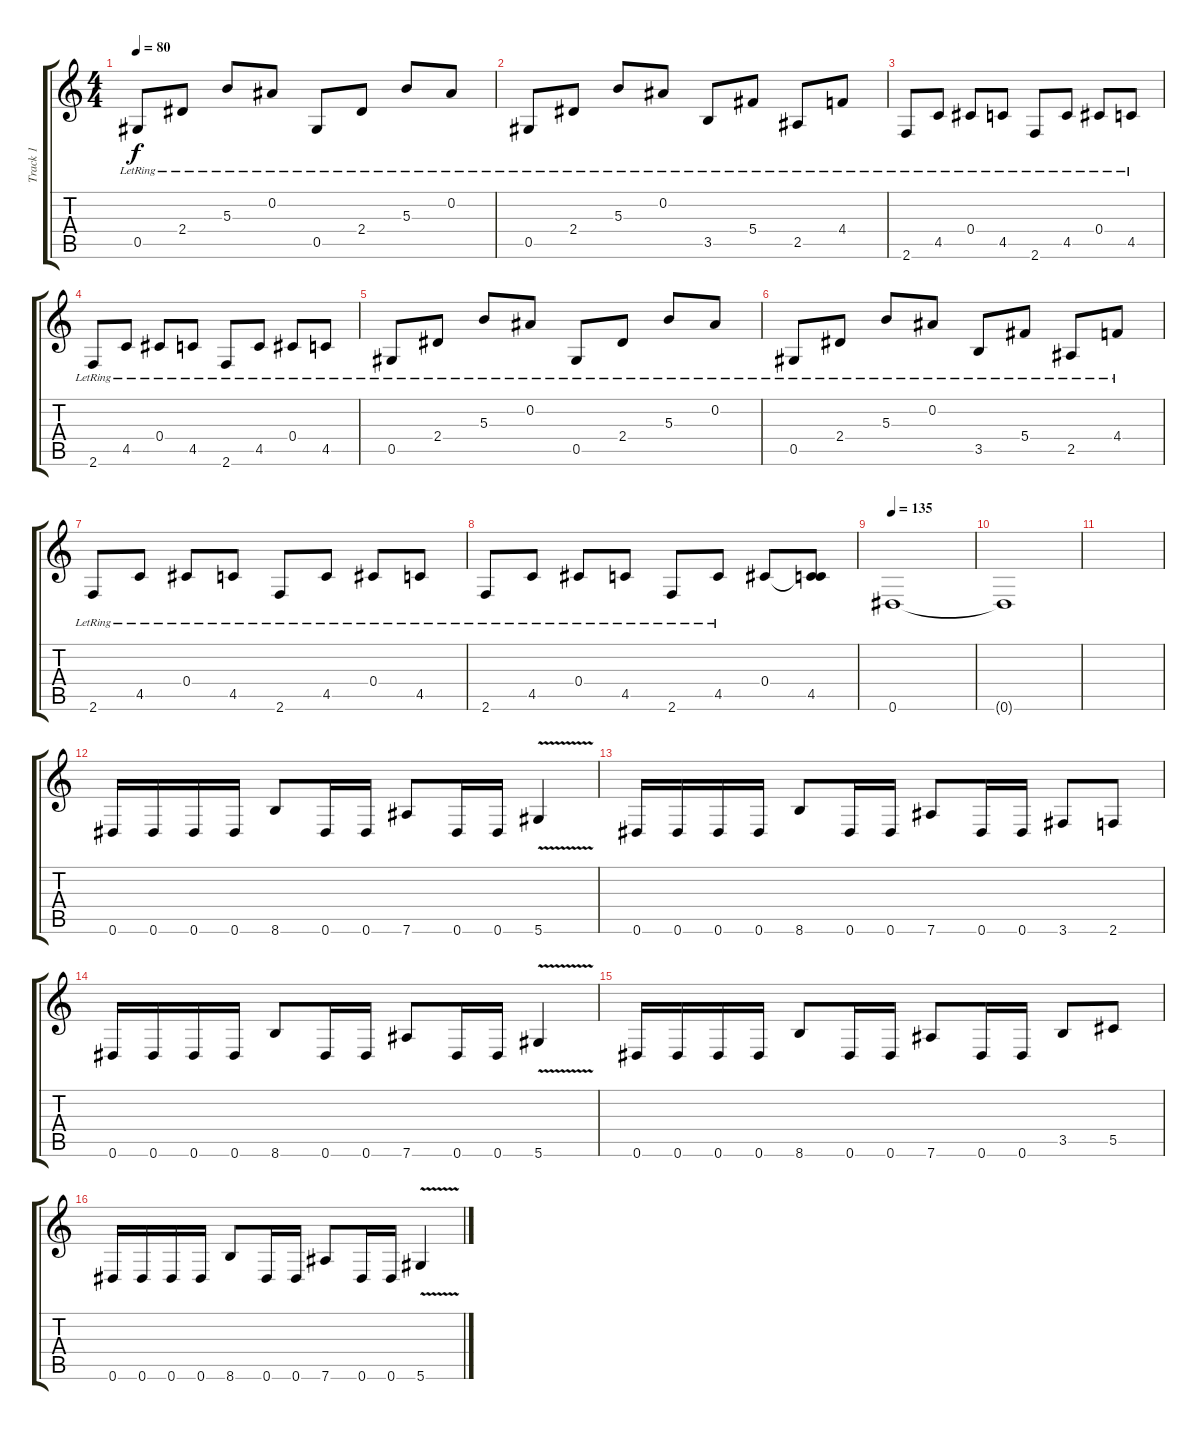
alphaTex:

\track ("Track 1" "Track 1") {instrument acousticguitarsteel}
\staff {score tabs}
\tuning (Eb4 Bb3 Gb3 Db3 Ab2 Eb2) {hide}
\ts (4 4)
\tempo 80
\clef g2
\ks c
0.5{lr}.8{dy f} 2.4{lr}.8 5.3{lr}.8 0.2{lr}.8 0.5{lr}.8 2.4{lr}.8 5.3{lr}.8 0.2{lr}.8 |
0.5{lr}.8 2.4{lr}.8 5.3{lr}.8 0.2{lr}.8 3.5{lr}.8 5.4{lr}.8 2.5{lr}.8 4.4{lr}.8 |
2.6{lr}.8 4.5{lr}.8 0.4{lr}.8 4.5{lr}.8 2.6{lr}.8 4.5{lr}.8 0.4{lr}.8 4.5{lr}.8 |
2.6{lr}.8 4.5{lr}.8 0.4{lr}.8 4.5{lr}.8 2.6{lr}.8 4.5{lr}.8 0.4{lr}.8 4.5{lr}.8 |
0.5{lr}.8 2.4{lr}.8 5.3{lr}.8 0.2{lr}.8 0.5{lr}.8 2.4{lr}.8 5.3{lr}.8 0.2{lr}.8 |
0.5{lr}.8 2.4{lr}.8 5.3{lr}.8 0.2{lr}.8 3.5{lr}.8 5.4{lr}.8 2.5{lr}.8 4.4{lr}.8 |
2.6{lr}.8 4.5{lr}.8 0.4{lr}.8 4.5{lr}.8 2.6{lr}.8 4.5{lr}.8 0.4{lr}.8 4.5{lr}.8 |
2.6{lr}.8 4.5{lr}.8 0.4{lr}.8 4.5{lr}.8 2.6{lr}.8 4.5{lr}.8 0.4.8 (0.4{t} 4.5).8 |
\tempo 135
0.6.1 |
0.6{t}.1 |
|
0.6.16 0.6.16 0.6.16 0.6.16 8.6.8 0.6.16 0.6.16 7.6.8 0.6.16 0.6.16 5.6{v}.4 |
0.6.16 0.6.16 0.6.16 0.6.16 8.6.8 0.6.16 0.6.16 7.6.8 0.6.16 0.6.16 3.6.8 2.6.8 |
0.6.16 0.6.16 0.6.16 0.6.16 8.6.8 0.6.16 0.6.16 7.6.8 0.6.16 0.6.16 5.6{v}.4 |
0.6.16 0.6.16 0.6.16 0.6.16 8.6.8 0.6.16 0.6.16 7.6.8 0.6.16 0.6.16 3.5.8 5.5.8 |
0.6.16 0.6.16 0.6.16 0.6.16 8.6.8 0.6.16 0.6.16 7.6.8 0.6.16 0.6.16 5.6{v}.4
